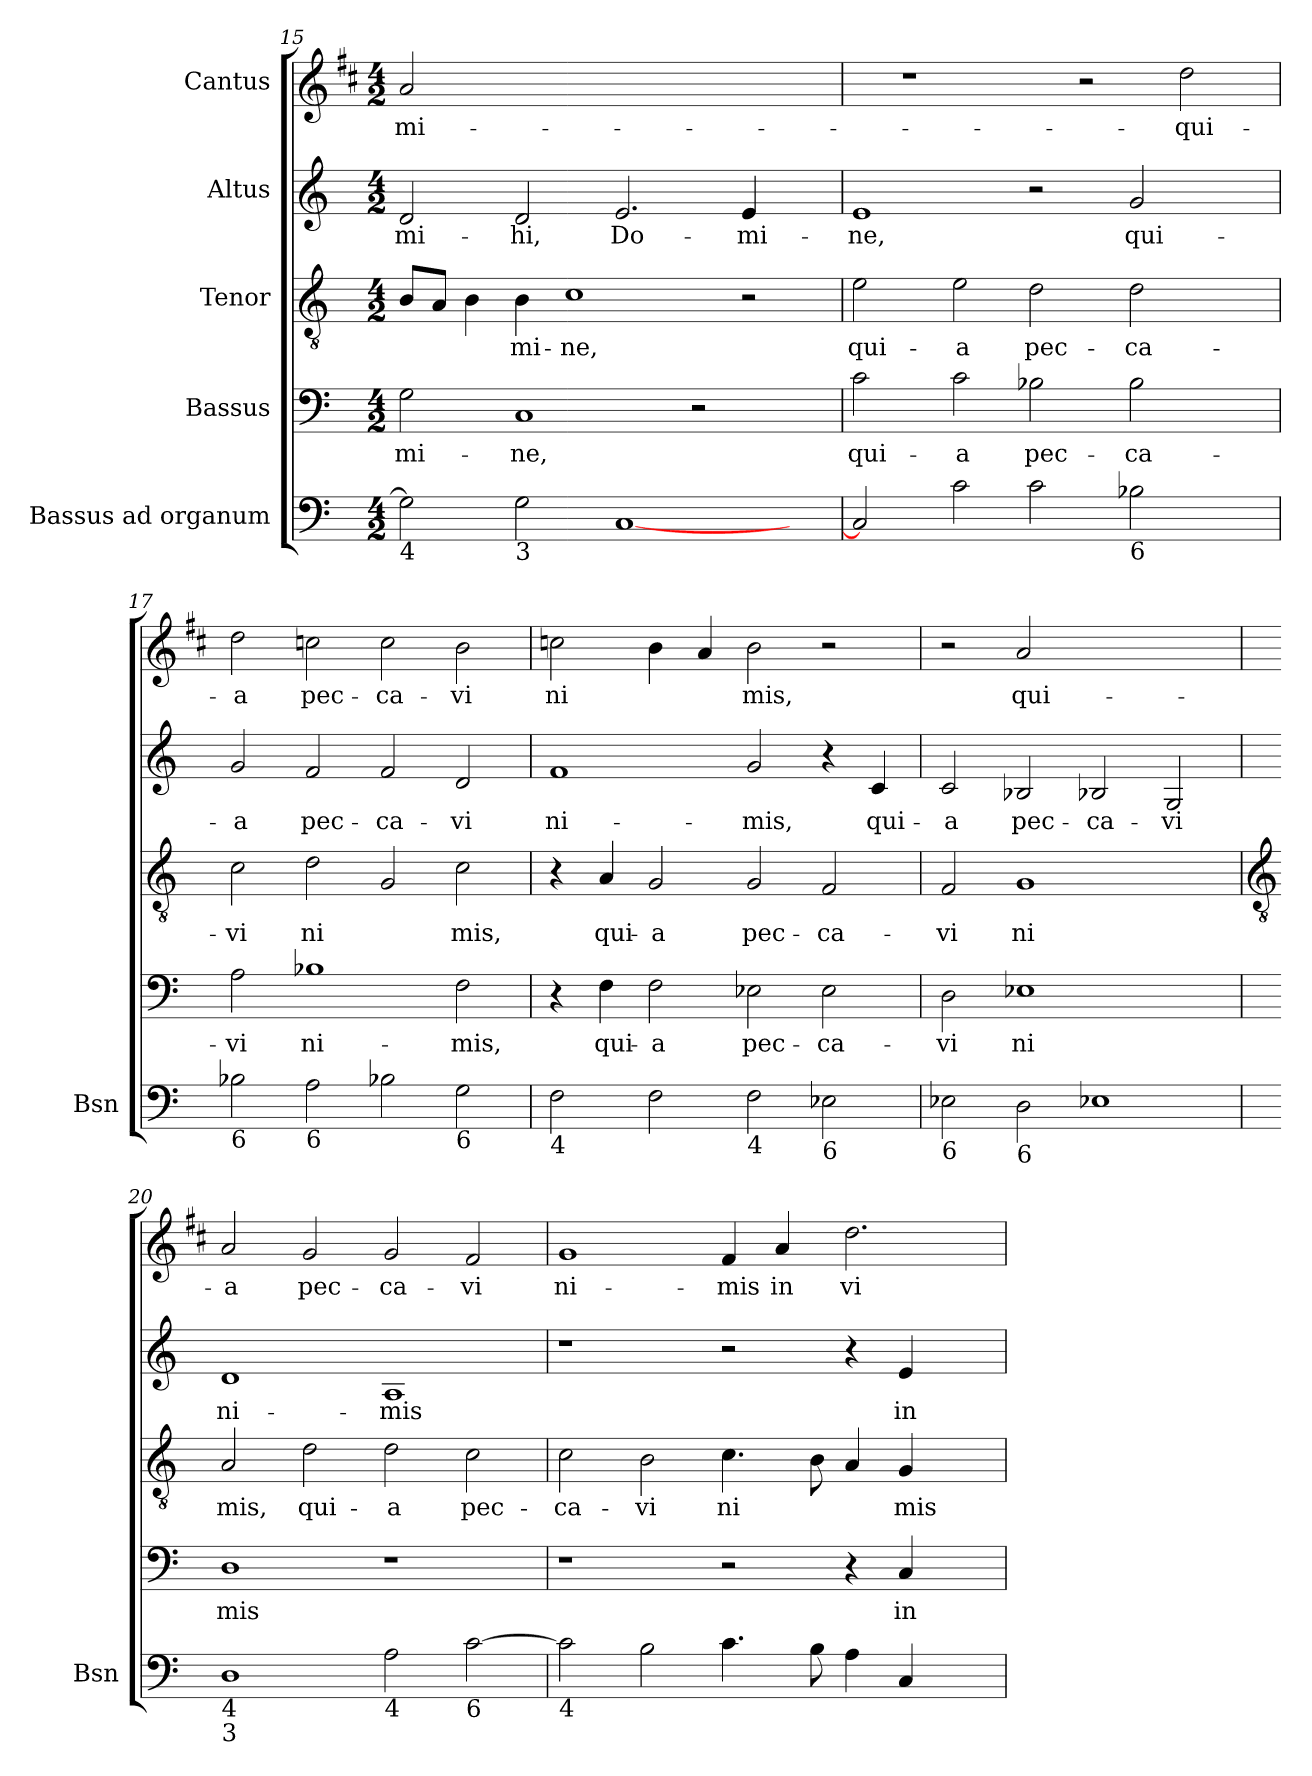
**kern	**kern	**text	**kern	**text	**kern	**text	**kern	**text
*part5	*part4	*part4	*part3	*part3	*part2	*part2	*part1	*part1
*staff5	*staff4	*staff4	*staff3	*staff3	*staff2	*staff2	*staff1	*staff1
*I"Bassus ad organum	*I"Bassus	*	*I"Tenor	*	*I"Altus	*	*I"Cantus	*
*I'Bsn	*	*	*	*	*	*	*	*
*clefF4	*clefF4	*	*clefGv2	*	*clefG2	*	*clefG2	*
*	*	*	*	*	*	*	*ITrd1c2	*
*k[]	*k[]	*	*k[]	*	*k[]	*	*k[]	*
*C:	*C:	*	*C:	*	*C:	*	*C:	*
*M4/2	*M4/2	*	*M4/2	*	*M4/2	*	*M4/2	*
=15	=15	=15	=15	=15	=15	=15	=15	=15
!LO:TX:b:t=4	!	!	!	!	!	!	!	!
!	!	!LO:LY:b	!	!	!	!LO:LY:b	!	!LO:LY:b
2G]	2G	mi-	8BL	.	2d	mi-	2g	mi-
.	.	.	8AJ	.	.	.	.	.
.	.	.	4B	.	.	.	.	.
!LO:TX:b:t=3	!	!	!	!	!	!	!	!
!	!	!LO:LY:b	!	!LO:LY:b	!	!LO:LY:b	!	!LO:LY:b
2G	1C	-ne,	4B	mi-	2d	-hi,	[1gyy	-ne,
!	!	!	!	!LO:LY:b	!	!	!	!
.	.	.	1c	-ne,	.	.	.	.
!	!	!	!	!	!	!LO:LY:b	!	!
[1C	.	.	.	.	2.e	Do-	.	.
.	2r	.	.	.	.	.	2.gyy_	.
!	!	!	!	!	!	!LO:LY:b	!	!
.	.	.	2r	.	4e	-mi-	.	.
4ryy	4ryy	.	.	.	4ryy	.	.	.
=16	=16	=16	=16	=16	=16	=16	=16	=16
!	!	!LO:LY:b	!	!LO:LY:b	!	!LO:LY:b	!	!
2C]	2c	qui-	2e	qui-	1e	-ne,	4gyy]	.
.	.	.	.	.	.	.	1r	.
!	!	!LO:LY:b	!	!LO:LY:b	!	!	!	!
2c	2c	-a	2e	-a	.	.	.	.
!	!	!LO:LY:b	!	!LO:LY:b	!	!	!	!
2c	2B-X	pec-	2d	pec-	2r	.	.	.
.	.	.	.	.	.	.	2r	.
!LO:TX:b:t=6	!	!	!	!	!	!	!	!
!	!	!LO:LY:b	!	!LO:LY:b	!	!LO:LY:b	!	!
2B-X	2B-	-ca-	2d	-ca-	2g	qui-	.	.
!	!	!	!	!	!	!	!	!LO:LY:b
.	.	.	.	.	.	.	2cc	qui-
4ryy	4ryy	.	4ryy	.	4ryy	.	.	.
=17	=17	=17	=17	=17	=17	=17	=17	=17
!LO:TX:b:t=6	!	!	!	!	!	!	!	!
!	!	!LO:LY:b	!	!LO:LY:b	!	!LO:LY:b	!	!LO:LY:b
2B-X	2A	-vi	2c	-vi	2g	-a	2cc	-a
!LO:TX:b:t=6	!	!	!	!	!	!	!	!
!	!	!LO:LY:b	!	!LO:LY:b	!	!LO:LY:b	!	!LO:LY:b
2A	1B-X	ni-	2d	ni	2f	pec-	2b-X	pec-
!	!	!	!	!	!	!LO:LY:b	!	!LO:LY:b
2B-X	.	.	2G	.	2f	-ca-	2b-	-ca-
!LO:TX:b:t=6	!	!	!	!	!	!	!	!
!	!	!LO:LY:b	!	!LO:LY:b	!	!LO:LY:b	!	!LO:LY:b
2G	2F	-mis,	2c	mis,	2d	-vi	2a	-vi
=18	=18	=18	=18	=18	=18	=18	=18	=18
!LO:TX:b:t=4	!	!	!	!	!	!	!	!
!	!	!	!	!	!	!LO:LY:b	!	!LO:LY:b
2F	4r	.	4r	.	1f	ni-	2b-X	ni
!	!	!LO:LY:b	!	!LO:LY:b	!	!	!	!
.	4F	qui-	4A	qui-	.	.	.	.
!	!	!LO:LY:b	!	!LO:LY:b	!	!	!	!
2F	2F	-a	2G	-a	.	.	4a	.
.	.	.	.	.	.	.	4g	.
!LO:TX:b:t=4	!	!	!	!	!	!	!	!
!	!	!LO:LY:b	!	!LO:LY:b	!	!LO:LY:b	!	!LO:LY:b
2F	2E-X	pec-	2G	pec-	2g	-mis,	2a	mis,
!LO:TX:b:t=6	!	!	!	!	!	!	!	!
!	!	!LO:LY:b	!	!LO:LY:b	!	!	!	!
2E-X	2E-	-ca-	2F	-ca-	4r	.	2r	.
!	!	!	!	!	!	!LO:LY:b	!	!
.	.	.	.	.	4c	qui-	.	.
=19	=19	=19	=19	=19	=19	=19	=19	=19
!LO:TX:b:t=6	!	!	!	!	!	!	!	!
!	!	!LO:LY:b	!	!LO:LY:b	!	!LO:LY:b	!	!
2E-X	2D	-vi	2F	-vi	2c	-a	2r	.
!LO:TX:b:t=6	!	!	!	!	!	!	!	!
!	!	!LO:LY:b	!	!LO:LY:b	!	!LO:LY:b	!	!LO:LY:b
2D	1E-X	ni	1G	ni	2B-X	pec-	2g	qui-
!	!	!	!	!	!	!LO:LY:b	!	!
1E-X	.	.	.	.	2B-X	-ca-	1ryy	.
!	!	!	!	!	!	!LO:LY:b	!	!
.	2ryy	.	2ryy	.	2G	-vi	.	.
!!LO:LB:g=z
=20	=20	=20	=20	=20	=20	=20	=20	=20
*	*	*	*clefGv2	*	*	*	*	*
!LO:TX:b:t=4	!	!	!	!	!	!	!	!
!LO:TX:b:t=3	!	!	!	!	!	!	!	!
!	!	!LO:LY:b	!	!LO:LY:b	!	!LO:LY:b	!	!LO:LY:b
1D	1D	mis	2A	mis,	1d	ni-	2g	-a
!	!	!	!	!LO:LY:b	!	!	!	!LO:LY:b
.	.	.	2d	qui-	.	.	2f	pec-
!LO:TX:b:t=4	!	!	!	!	!	!	!	!
!	!	!	!	!LO:LY:b	!	!LO:LY:b	!	!LO:LY:b
2A	1r	.	2d	-a	1A	-mis	2f	-ca-
!LO:TX:b:t=6	!	!	!	!	!	!	!	!
!	!	!	!	!LO:LY:b	!	!	!	!LO:LY:b
[2c	.	.	2c	pec-	.	.	2e	-vi
=21	=21	=21	=21	=21	=21	=21	=21	=21
!LO:TX:b:t=4	!	!	!	!	!	!	!	!
!	!	!	!	!LO:LY:b	!	!	!	!LO:LY:b
2c]	1r	.	2c	-ca-	1r	.	1f	ni-
!	!	!	!	!LO:LY:b	!	!	!	!
2B	.	.	2B	-vi	.	.	.	.
!	!	!	!	!LO:LY:b	!	!	!	!LO:LY:b
4.c	2r	.	4.c	ni	2r	.	4e	-mis
!	!	!	!	!	!	!	!	!LO:LY:b
.	.	.	.	.	.	.	4g	in
8B	.	.	8B	.	.	.	.	.
!	!	!	!	!	!	!	!	!LO:LY:b
4A	4r	.	4A	.	4r	.	2.cc	vi
!	!	!LO:LY:b	!	!LO:LY:b	!	!LO:LY:b	!	!
4C	4C	in	4G	mis	4e	in	.	.
4ryy	4ryy	.	4ryy	.	4ryy	.	.	.
=	=	=	=	=	=	=	=	=
*-	*-	*-	*-	*-	*-	*-	*-	*-
